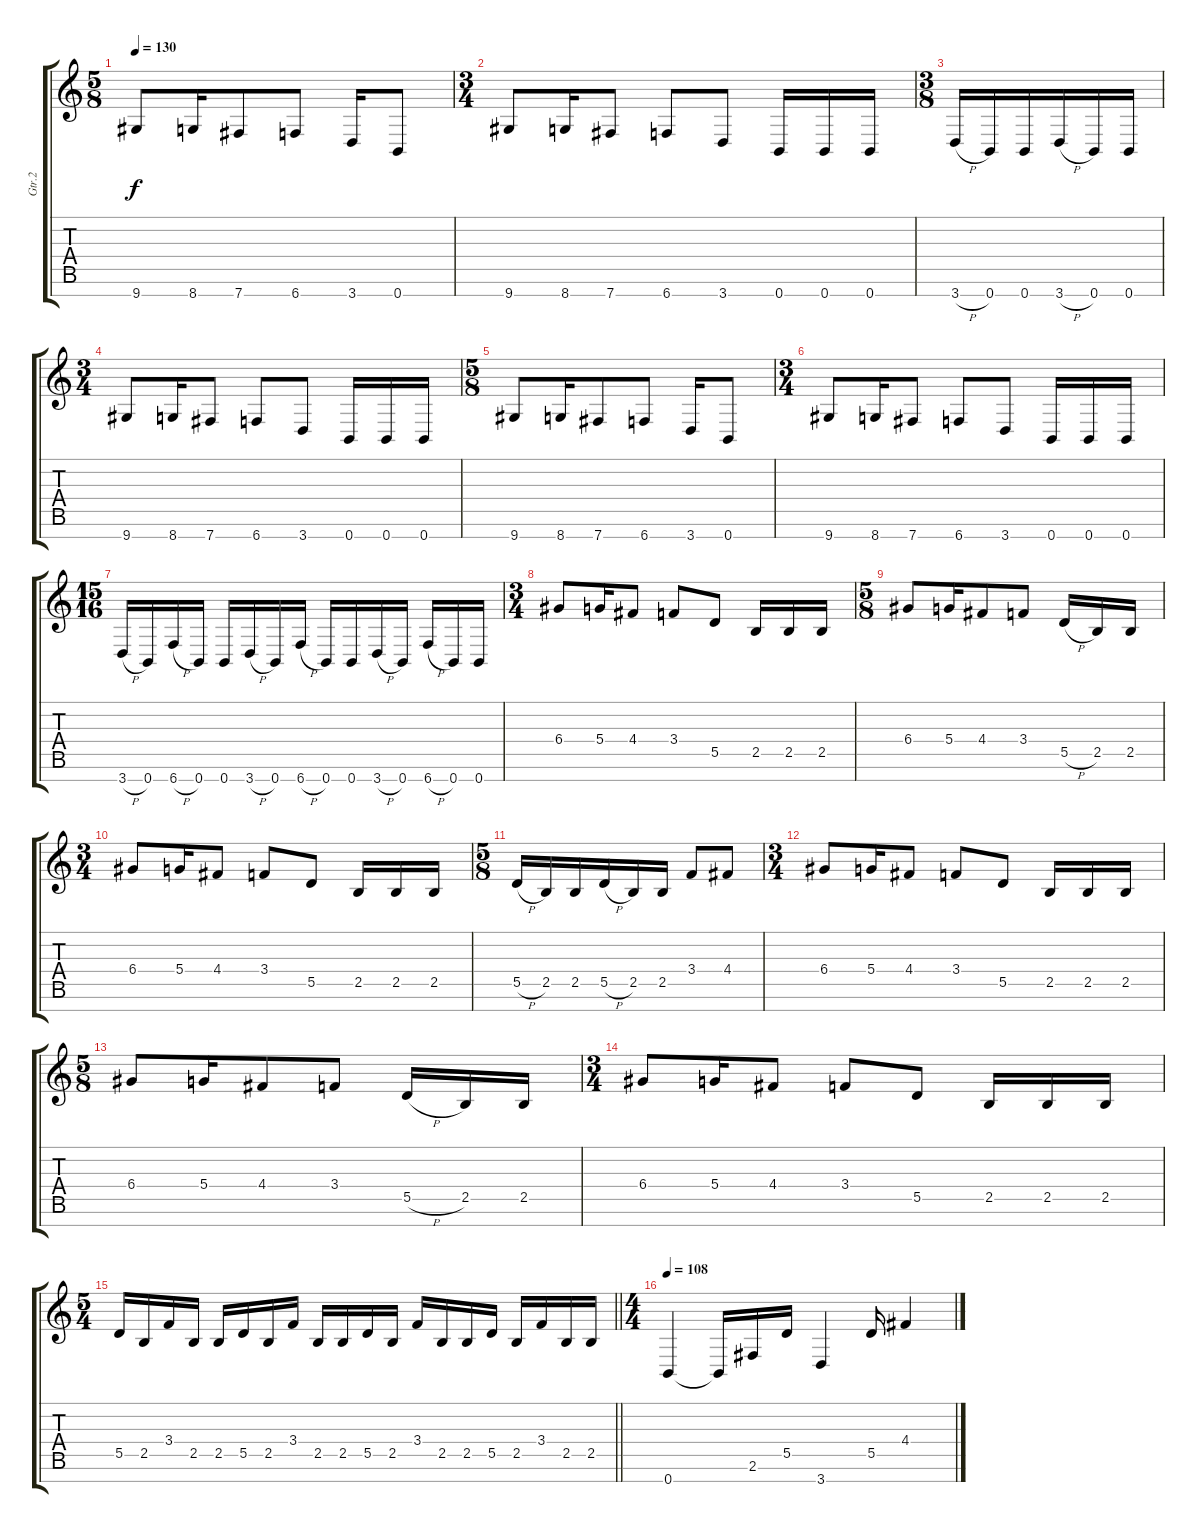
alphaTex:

\track ("Gtr.2" "Gtr.2") {instrument distortionguitar}
\staff {score tabs}
\tuning (E4 B3 G3 D3 A2 E2 B1) {hide}
\ts (5 8)
\tempo 130
\clef g2
\ks c
9.7.8{dy f} 8.7.16 7.7.8 6.7.8 3.7.16 0.7.8 |
\ts (3 4)
9.7.8 8.7.16 7.7.8 6.7.8 3.7.8 0.7.16 0.7.16 0.7.16 |
\ts (3 8)
3.7{h}.16 0.7.16 0.7.16 3.7{h}.16 0.7.16 0.7.16 |
\ts (3 4)
9.7.8 8.7.16 7.7.8 6.7.8 3.7.8 0.7.16 0.7.16 0.7.16 |
\ts (5 8)
9.7.8 8.7.16 7.7.8 6.7.8 3.7.16 0.7.8 |
\ts (3 4)
9.7.8 8.7.16 7.7.8 6.7.8 3.7.8 0.7.16 0.7.16 0.7.16 |
\ts (15 16)
3.7{h}.16 0.7.16 6.7{h}.16 0.7.16 0.7.16 3.7{h}.16 0.7.16 6.7{h}.16 0.7.16 0.7.16 3.7{h}.16 0.7.16 6.7{h}.16 0.7.16 0.7.16 |
\ts (3 4)
6.4.8 5.4.16 4.4.8 3.4.8 5.5.8 2.5.16 2.5.16 2.5.16 |
\ts (5 8)
6.4.8 5.4.16 4.4.8 3.4.8 5.5{h}.16 2.5.16 2.5.16 |
\ts (3 4)
6.4.8 5.4.16 4.4.8 3.4.8 5.5.8 2.5.16 2.5.16 2.5.16 |
\ts (5 8)
5.5{h}.16 2.5.16 2.5.16 5.5{h}.16 2.5.16 2.5.16 3.4.8 4.4.8 |
\ts (3 4)
6.4.8 5.4.16 4.4.8 3.4.8 5.5.8 2.5.16 2.5.16 2.5.16 |
\ts (5 8)
6.4.8 5.4.16 4.4.8 3.4.8 5.5{h}.16 2.5.16 2.5.16 |
\ts (3 4)
6.4.8 5.4.16 4.4.8 3.4.8 5.5.8 2.5.16 2.5.16 2.5.16 |
\ts (5 4)
\barLineRight lightlight
5.5.16 2.5.16 3.4.16 2.5.16 2.5.16 5.5.16 2.5.16 3.4.16 2.5.16 2.5.16 5.5.16 2.5.16 3.4.16 2.5.16 2.5.16 5.5.16 2.5.16 3.4.16 2.5.16 2.5.16 |
\ts (4 4)
\tempo 108
0.7.4 0.7{t}.16 2.6.16 5.5.16 3.7.4 5.5.16 4.4.4
